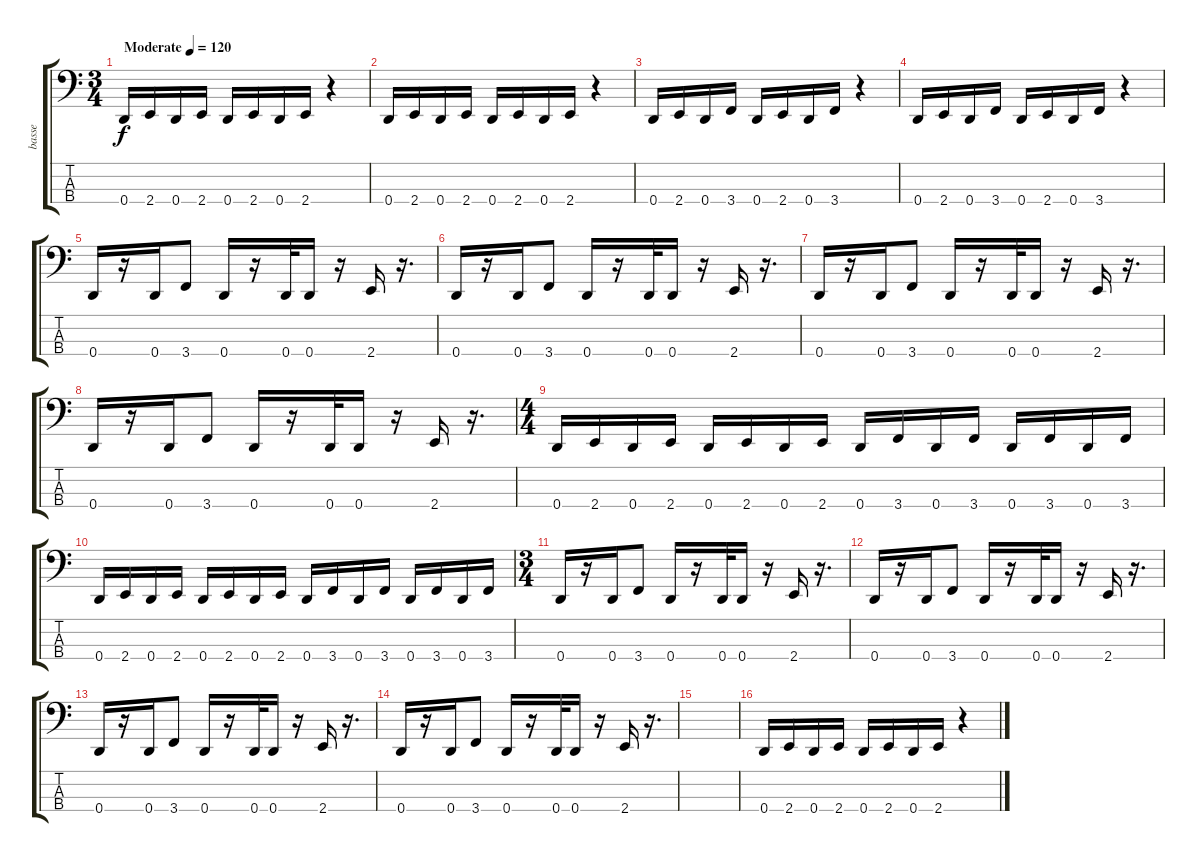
\track ("basse" "basse") {instrument electricbassfinger}
\staff {score tabs}
\tuning (G2 D2 A1 D1) {hide}
\ts (3 4)
\tempo (120 "Moderate")
\clef f4
\ks c
0.4.16{dy f instrument electricbassfinger} 2.4.16 0.4.16 2.4.16 0.4.16 2.4.16 0.4.16 2.4.16 r.4 |
0.4.16 2.4.16 0.4.16 2.4.16 0.4.16 2.4.16 0.4.16 2.4.16 r.4 |
0.4.16 2.4.16 0.4.16 3.4.16 0.4.16 2.4.16 0.4.16 3.4.16 r.4 |
0.4.16 2.4.16 0.4.16 3.4.16 0.4.16 2.4.16 0.4.16 3.4.16 r.4 |
0.4.16 r.16 0.4.16 3.4.8 0.4.16 r.16 0.4.32 0.4.16 r.16 2.4.16 r.16{d} |
0.4.16 r.16 0.4.16 3.4.8 0.4.16 r.16 0.4.32 0.4.16 r.16 2.4.16 r.16{d} |
0.4.16 r.16 0.4.16 3.4.8 0.4.16 r.16 0.4.32 0.4.16 r.16 2.4.16 r.16{d} |
0.4.16 r.16 0.4.16 3.4.8 0.4.16 r.16 0.4.32 0.4.16 r.16 2.4.16 r.16{d} |
\ts (4 4)
0.4.16 2.4.16 0.4.16 2.4.16 0.4.16 2.4.16 0.4.16 2.4.16 0.4.16 3.4.16 0.4.16 3.4.16 0.4.16 3.4.16 0.4.16 3.4.16 |
0.4.16 2.4.16 0.4.16 2.4.16 0.4.16 2.4.16 0.4.16 2.4.16 0.4.16 3.4.16 0.4.16 3.4.16 0.4.16 3.4.16 0.4.16 3.4.16 |
\ts (3 4)
0.4.16 r.16 0.4.16 3.4.8 0.4.16 r.16 0.4.32 0.4.16 r.16 2.4.16 r.16{d} |
0.4.16 r.16 0.4.16 3.4.8 0.4.16 r.16 0.4.32 0.4.16 r.16 2.4.16 r.16{d} |
0.4.16 r.16 0.4.16 3.4.8 0.4.16 r.16 0.4.32 0.4.16 r.16 2.4.16 r.16{d} |
0.4.16 r.16 0.4.16 3.4.8 0.4.16 r.16 0.4.32 0.4.16 r.16 2.4.16 r.16{d} |
|
0.4.16 2.4.16 0.4.16 2.4.16 0.4.16 2.4.16 0.4.16 2.4.16 r.4
